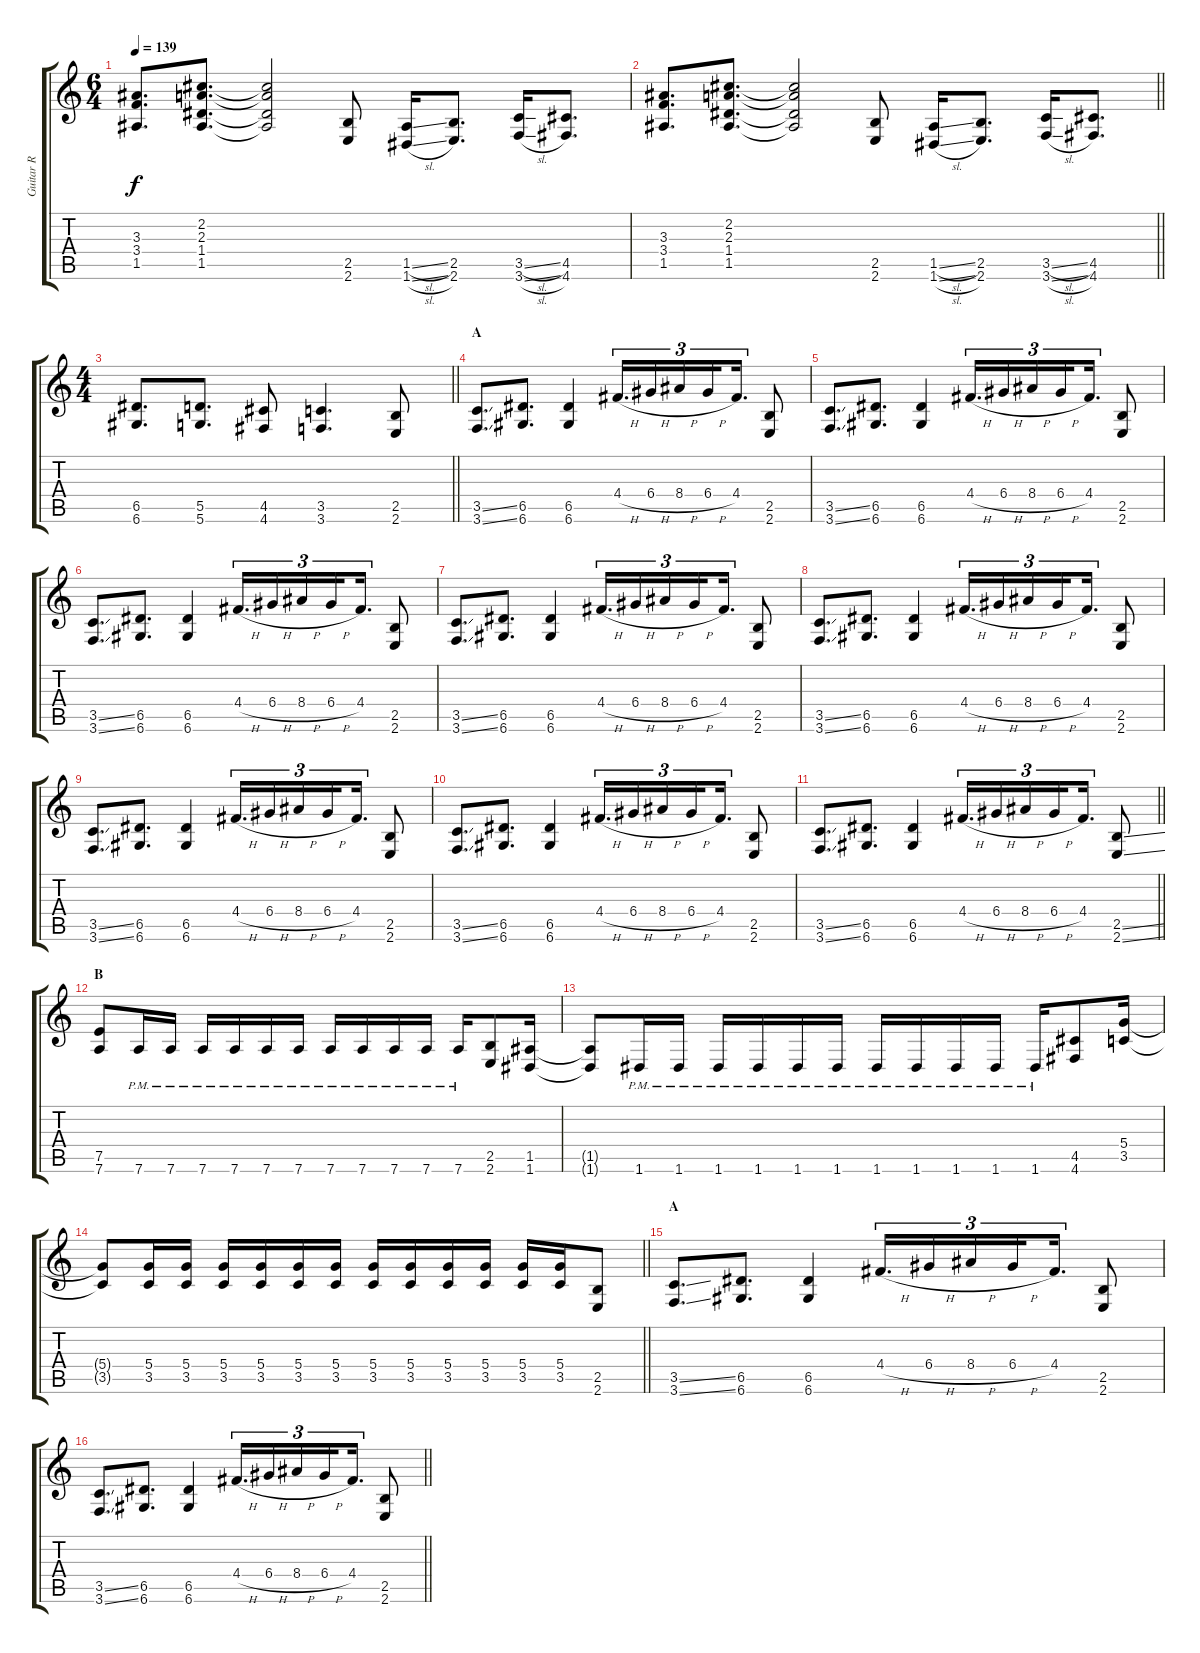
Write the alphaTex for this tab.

\track ("Guitar R" "Guitar R") {instrument distortionguitar}
\staff {score tabs}
\tuning (E4 B3 G3 D3 A2 D2) {hide}
\ts (6 4)
\tempo 139
\clef g2
\ks c
(3.3 3.4 1.5).8{d dy f} (2.2 2.3 1.4 1.5).8{d} (2.2{t} 2.3{t} 1.4{t} 1.5{t}).2 (2.5 2.6).8 (1.5{sl} 1.6{sl}).16 (2.5 2.6).8{d} (3.5{sl} 3.6{sl}).16 (4.5 4.6).8{d} |
\barLineRight lightlight
(3.3 3.4 1.5).8{d} (2.2 2.3 1.4 1.5).8{d} (2.2{t} 2.3{t} 1.4{t} 1.5{t}).2 (2.5 2.6).8 (1.5{sl} 1.6{sl}).16 (2.5 2.6).8{d} (3.5{sl} 3.6{sl}).16 (4.5 4.6).8{d} |
\ts (4 4)
\barLineRight lightlight
(6.5 6.6).8{d} (5.5 5.6).8{d} (4.5 4.6).8 (3.5 3.6).4{d} (2.5 2.6).8 |
\section ("" "A")
(3.5{ss} 3.6{ss}).8{d} (6.5 6.6).8{d} (6.5 6.6).4 4.4{h}.16{d tu (3 2)} 6.4{h}.16{tu (3 2)} 8.4{h}.16{tu (3 2)} 6.4{h}.16{tu (3 2) beam splitsecondary} 4.4.16{d tu (3 2)} (2.5 2.6).8 |
(3.5{ss} 3.6{ss}).8{d} (6.5 6.6).8{d} (6.5 6.6).4 4.4{h}.16{d tu (3 2)} 6.4{h}.16{tu (3 2)} 8.4{h}.16{tu (3 2)} 6.4{h}.16{tu (3 2) beam splitsecondary} 4.4.16{d tu (3 2)} (2.5 2.6).8 |
(3.5{ss} 3.6{ss}).8{d} (6.5 6.6).8{d} (6.5 6.6).4 4.4{h}.16{d tu (3 2)} 6.4{h}.16{tu (3 2)} 8.4{h}.16{tu (3 2)} 6.4{h}.16{tu (3 2) beam splitsecondary} 4.4.16{d tu (3 2)} (2.5 2.6).8 |
(3.5{ss} 3.6{ss}).8{d} (6.5 6.6).8{d} (6.5 6.6).4 4.4{h}.16{d tu (3 2)} 6.4{h}.16{tu (3 2)} 8.4{h}.16{tu (3 2)} 6.4{h}.16{tu (3 2) beam splitsecondary} 4.4.16{d tu (3 2)} (2.5 2.6).8 |
(3.5{ss} 3.6{ss}).8{d} (6.5 6.6).8{d} (6.5 6.6).4 4.4{h}.16{d tu (3 2)} 6.4{h}.16{tu (3 2)} 8.4{h}.16{tu (3 2)} 6.4{h}.16{tu (3 2) beam splitsecondary} 4.4.16{d tu (3 2)} (2.5 2.6).8 |
(3.5{ss} 3.6{ss}).8{d} (6.5 6.6).8{d} (6.5 6.6).4 4.4{h}.16{d tu (3 2)} 6.4{h}.16{tu (3 2)} 8.4{h}.16{tu (3 2)} 6.4{h}.16{tu (3 2) beam splitsecondary} 4.4.16{d tu (3 2)} (2.5 2.6).8 |
(3.5{ss} 3.6{ss}).8{d} (6.5 6.6).8{d} (6.5 6.6).4 4.4{h}.16{d tu (3 2)} 6.4{h}.16{tu (3 2)} 8.4{h}.16{tu (3 2)} 6.4{h}.16{tu (3 2) beam splitsecondary} 4.4.16{d tu (3 2)} (2.5 2.6).8 |
\barLineRight lightlight
(3.5{ss} 3.6{ss}).8{d} (6.5 6.6).8{d} (6.5 6.6).4 4.4{h}.16{d tu (3 2)} 6.4{h}.16{tu (3 2)} 8.4{h}.16{tu (3 2)} 6.4{h}.16{tu (3 2) beam splitsecondary} 4.4.16{d tu (3 2)} (2.5{ss} 2.6{ss}).8 |
\section ("" "B")
(7.5 7.6).8 7.6{pm}.16 7.6{pm}.16 7.6{pm}.16 7.6{pm}.16 7.6{pm}.16 7.6{pm}.16 7.6{pm}.16 7.6{pm}.16 7.6{pm}.16 7.6{pm}.16 7.6{pm}.16 (2.5 2.6).8 (1.5 1.6).16 |
(1.5{t} 1.6{t}).8 1.6{pm}.16 1.6{pm}.16 1.6{pm}.16 1.6{pm}.16 1.6{pm}.16 1.6{pm}.16 1.6{pm}.16 1.6{pm}.16 1.6{pm}.16 1.6{pm}.16 1.6{pm}.16 (4.5 4.6).8 (5.4 3.5).16 |
\barLineRight lightlight
(5.4{t} 3.5{t}).8 (5.4 3.5).16 (5.4 3.5).16 (5.4 3.5).16 (5.4 3.5).16 (5.4 3.5).16 (5.4 3.5).16 (5.4 3.5).16 (5.4 3.5).16 (5.4 3.5).16 (5.4 3.5).16 (5.4 3.5).16 (5.4 3.5).16 (2.5 2.6).8 |
\section ("" "A")
(3.5{ss} 3.6{ss}).8{d} (6.5 6.6).8{d} (6.5 6.6).4 4.4{h}.16{d tu (3 2)} 6.4{h}.16{tu (3 2)} 8.4{h}.16{tu (3 2)} 6.4{h}.16{tu (3 2) beam splitsecondary} 4.4.16{d tu (3 2)} (2.5 2.6).8 |
\barLineRight lightlight
(3.5{ss} 3.6{ss}).8{d} (6.5 6.6).8{d} (6.5 6.6).4 4.4{h}.16{d tu (3 2)} 6.4{h}.16{tu (3 2)} 8.4{h}.16{tu (3 2)} 6.4{h}.16{tu (3 2) beam splitsecondary} 4.4.16{d tu (3 2)} (2.5{ss} 2.6{ss}).8
